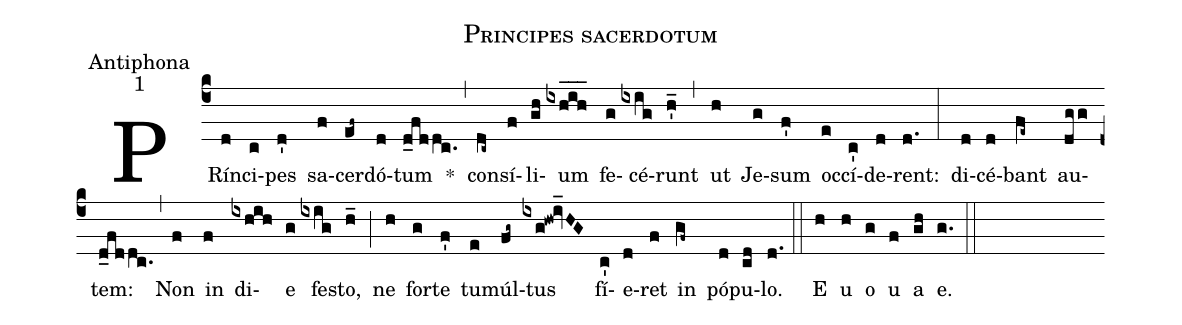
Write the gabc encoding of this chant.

name:Principes sacerdotum;
office-part:Antiphona;
mode:1;
%%
(c4) PRín(d)ci(c)pes(d') sa(f)cer(ef~)dó(d)tum(d_fddc.) *(,) con(dc~)sí(f)li(gh)um(ixhih___) fe(g)cé(ixig)runt(h'_) (,) ut(h) Je(g)sum(f') oc(e)cí(c')de(d)rent:(d.) (:) di(d)cé(d)bant(fe~) au(dgg)tem:(d_fddc.) (,) Non(f) in(f) di(ixhih)e(g) fe(ixig)sto,(h_) (;) ne(h) for(g)te(f') tu(e)múl(fg~)tus(ixg!hw!iv_HG) fí(c')e(d)ret(f) in(gf~) pó(d)pu(cd)lo.(d.) (::) <eu>E(h) u(h) o(g) u(f) a(gh) e.</eu>(g.) (::)
